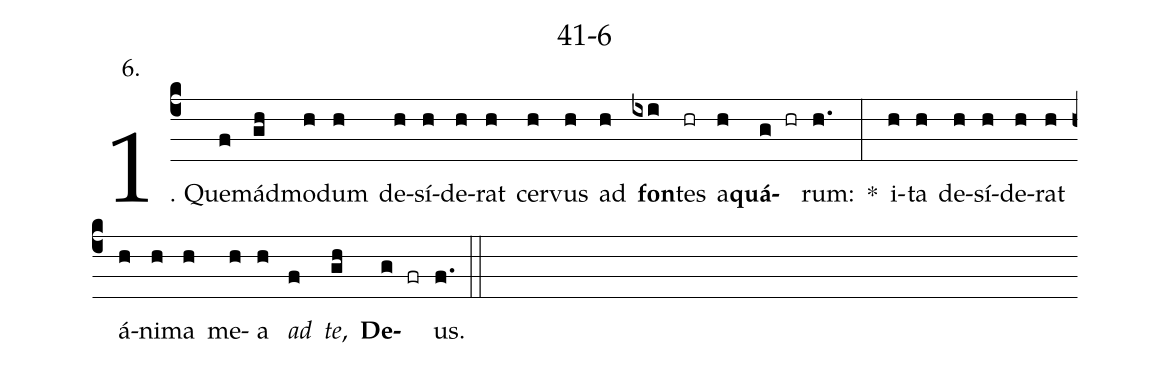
name: 41-6;
annotation: 6.;
%%
(c4)1. Quem(f)ád(gh)mo(h)dum(h) de(h)sí(h)de(h)rat(h) cer(h)vus(h) ad(h) <b>fon</b>(ixi)tes(hr) a(h)<b>quá</b>(g hr)rum:(h.) *(:) i(h)ta(h) de(h)sí(h)de(h)rat(h) á(h)ni(h)ma(h) me(h)a(h) <i>ad</i>(f) <i>te</i>,(gh) <b>De</b>(g fr)us.(f.) (::)
